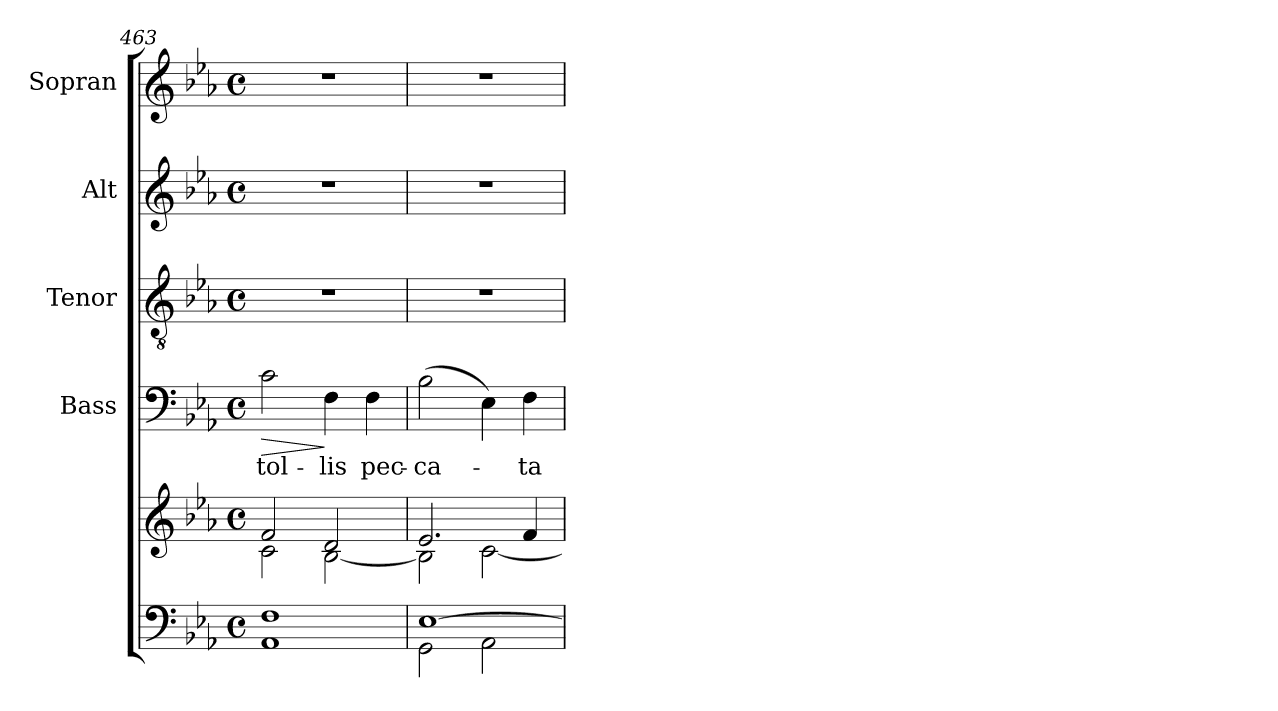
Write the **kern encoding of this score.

**kern	**kern	**kern	**text	**dynam	**kern	**kern	**kern
*part5	*part5	*part4	*part4	*part4	*part3	*part2	*part1
*staff6	*staff5	*staff4	*staff4	*staff4	*staff3	*staff2	*staff1
*	*	*I"Bass	*	*	*I"Tenor	*I"Alt	*I"Sopran
*	*	*I'B.	*	*	*I'T.	*I'A.	*I'S.
*clefF4	*clefG2	*clefF4	*	*	*clefGv2	*clefG2	*clefG2
*k[b-e-a-]	*k[b-e-a-]	*k[b-e-a-]	*	*	*k[b-e-a-]	*k[b-e-a-]	*k[b-e-a-]
*E-:	*E-:	*E-:	*	*	*E-:	*E-:	*E-:
*M4/4	*M4/4	*M4/4	*	*	*M4/4	*M4/4	*M4/4
*met(c)	*met(c)	*met(c)	*	*	*met(c)	*met(c)	*met(c)
=463	=463	=463	=463	=463	=463	=463	=463
*^	*^	*	*	*	*	*	*
!	!	!	!	!	!LO:LY:b	!LO:HP:b	!	!	!
1F	1AA-	2f/	2c\	2c\	tol-	>	1r	1r	1r
!	!	!	!	!	!LO:LY:b	!	!	!	!
.	.	2d/	[<2B-\	4F\	-lis	]	.	.	.
!	!	!	!	!	!LO:LY:b	!	!	!	!
.	.	.	.	4F\	pec-	.	.	.	.
=464	=464	=464	=464	=464	=464	=464	=464	=464	=464
!	!	!	!	!	!LO:LY:b	!	!	!	!
[>1E-	2GG\	2.e-/	2B-\]	(>2B-\	-ca-	.	1r	1r	1r
.	2AA-\	.	[<2c\	4E-\)	.	.	.	.	.
!	!	!	!	!	!LO:LY:b	!	!	!	!
.	.	4f/	.	4F\	-ta	.	.	.	.
*v	*v	*	*	*	*	*	*	*	*
*	*v	*v	*	*	*	*	*	*
=	=	=	=	=	=	=	=
*-	*-	*-	*-	*-	*-	*-	*-
